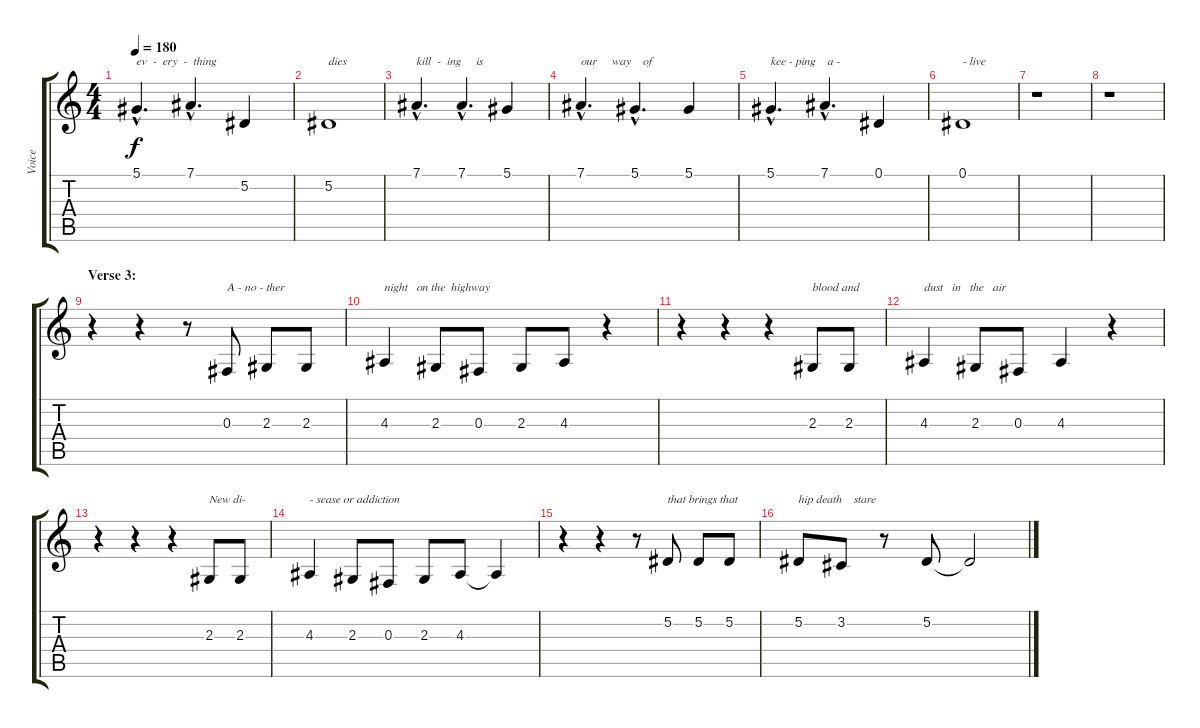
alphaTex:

\track ("Voice" "Voice") {instrument violin}
\staff {score tabs}
\tuning (Eb4 Bb3 Gb3 Db3 Ab2 Eb2) {hide}
\ts (4 4)
\tempo 180
\clef g2
\ks c
5.1{hac}.4{d txt "ev  -  ery  -  thing" dy f} 7.1{hac}.4{d} 5.2.4 |
5.2.1{txt "dies "} |
7.1{hac}.4{d txt "kill  -  ing     is"} 7.1{hac}.4{d} 5.1.4 |
7.1{hac}.4{d txt "our     way    of"} 5.1{hac}.4{d} 5.1.4 |
5.1{hac}.4{d txt "kee - ping    a -"} 7.1{hac}.4{d} 0.1.4 |
0.1.1{txt "- live"} |
r.1 |
r.1 |
\section ("" "Verse 3:")
r.4 r.4 r.8 0.3.8{txt "A - no - ther "} 2.3.8 2.3.8 |
4.3.4{txt "night   on the  highway"} 2.3.8 0.3.8 2.3.8 4.3.8 r.4 |
r.4 r.4 r.4 2.3.8{txt "blood and"} 2.3.8 |
4.3.4{txt "dust   in   the   air"} 2.3.8 0.3.8 4.3.4 r.4 |
r.4 r.4 r.4 2.3.8{txt "New di-"} 2.3.8 |
4.3.4{txt "- sease or addiction"} 2.3.8 0.3.8 2.3.8 4.3.8 4.3{t}.4 |
r.4 r.4 r.8 5.2.8{txt "that brings that"} 5.2.8 5.2.8 |
5.2.8{txt "hip death    stare"} 3.2.8 r.8 5.2.8 5.2{t}.2
